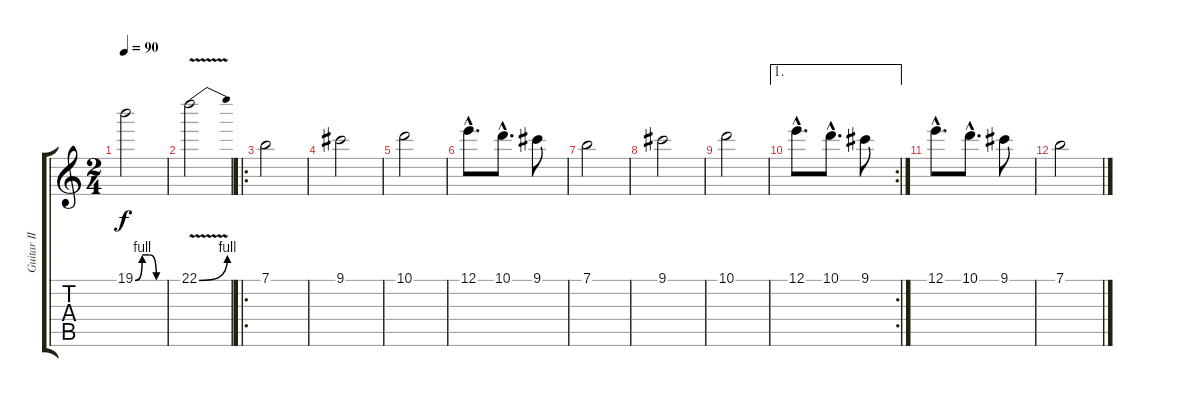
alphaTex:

\track ("Guitar II" "Guitar II") {instrument overdrivenguitar}
\staff {score tabs}
\tuning (E4 B3 G3 D3 A2 E2) {hide}
\ts (2 4)
\tempo 90
\clef g2
\ks c
19.1{be (custom 0 0 15 4 30 4 45 0 60 0)}.2{dy f} |
22.1{be (bend 0 0 60 4) v}.2{volume 13} |
\ro
7.1.2{volume 14 balance 8 instrument distortionguitar} |
9.1.2 |
10.1.2 |
12.1{hac}.8{d} 10.1{hac}.8{d} 9.1.8 |
7.1.2{volume 14 balance 8} |
9.1.2 |
10.1.2 |
\ae 1
\rc 2
12.1{hac}.8{d} 10.1{hac}.8{d} 9.1.8 |
12.1{hac}.8{d} 10.1{hac}.8{d} 9.1.8 |
7.1.2
